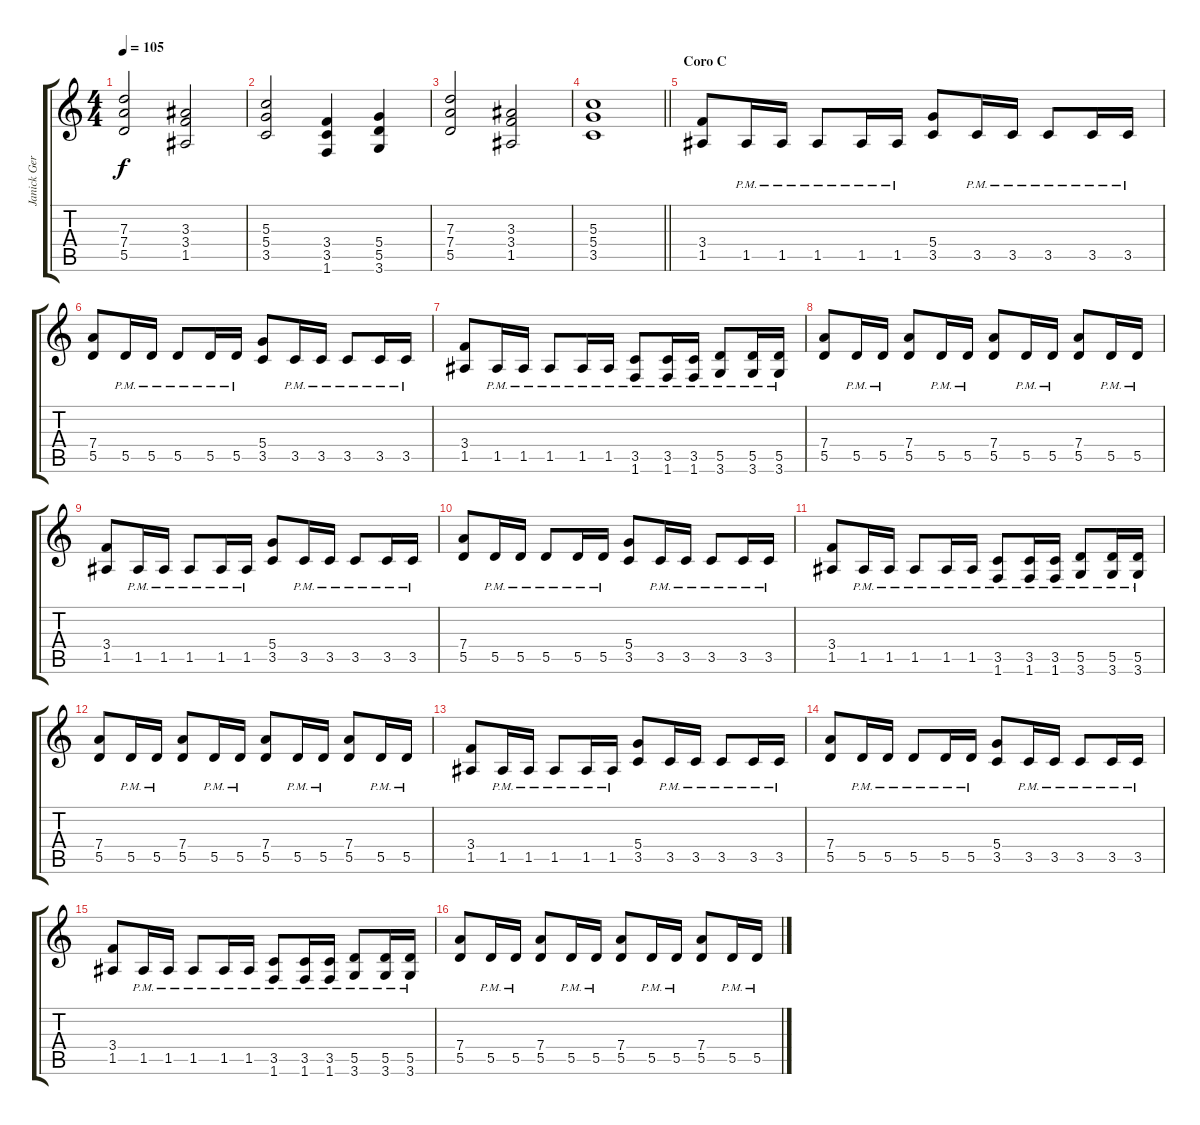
\track ("Janick Gers" "Janick Ger") {instrument distortionguitar}
\staff {score tabs}
\tuning (E4 B3 G3 D3 A2 E2) {hide}
\ts (4 4)
\tempo 105
\clef g2
\ks c
(7.3 7.4 5.5).2{dy f} (3.3 3.4 1.5).2 |
(5.3 5.4 3.5).2 (3.4 3.5 1.6).4 (5.4 5.5 3.6).4 |
(7.3 7.4 5.5).2 (3.3 3.4 1.5).2 |
\barLineRight lightlight
(5.3 5.4 3.5).1 |
\section ("" "Coro C")
(3.4 1.5).8 1.5{pm}.16 1.5{pm}.16 1.5{pm}.8 1.5{pm}.16 1.5{pm}.16 (5.4 3.5).8 3.5{pm}.16 3.5{pm}.16 3.5{pm}.8 3.5{pm}.16 3.5{pm}.16 |
(7.4 5.5).8 5.5{pm}.16 5.5{pm}.16 5.5{pm}.8 5.5{pm}.16 5.5{pm}.16 (5.4 3.5).8 3.5{pm}.16 3.5{pm}.16 3.5{pm}.8 3.5{pm}.16 3.5{pm}.16 |
(3.4 1.5).8 1.5{pm}.16 1.5{pm}.16 1.5{pm}.8 1.5{pm}.16 1.5{pm}.16 (3.5{pm} 1.6{pm}).8 (3.5{pm} 1.6{pm}).16 (3.5{pm} 1.6{pm}).16 (5.5{pm} 3.6{pm}).8 (5.5{pm} 3.6{pm}).16 (5.5{pm} 3.6{pm}).16 |
(7.4 5.5).8 5.5{pm}.16 5.5{pm}.16 (7.4 5.5).8 5.5{pm}.16 5.5{pm}.16 (7.4 5.5).8 5.5{pm}.16 5.5{pm}.16 (7.4 5.5).8 5.5{pm}.16 5.5{pm}.16 |
(3.4 1.5).8 1.5{pm}.16 1.5{pm}.16 1.5{pm}.8 1.5{pm}.16 1.5{pm}.16 (5.4 3.5).8 3.5{pm}.16 3.5{pm}.16 3.5{pm}.8 3.5{pm}.16 3.5{pm}.16 |
(7.4 5.5).8 5.5{pm}.16 5.5{pm}.16 5.5{pm}.8 5.5{pm}.16 5.5{pm}.16 (5.4 3.5).8 3.5{pm}.16 3.5{pm}.16 3.5{pm}.8 3.5{pm}.16 3.5{pm}.16 |
(3.4 1.5).8 1.5{pm}.16 1.5{pm}.16 1.5{pm}.8 1.5{pm}.16 1.5{pm}.16 (3.5{pm} 1.6{pm}).8 (3.5{pm} 1.6{pm}).16 (3.5{pm} 1.6{pm}).16 (5.5{pm} 3.6{pm}).8 (5.5{pm} 3.6{pm}).16 (5.5{pm} 3.6{pm}).16 |
(7.4 5.5).8 5.5{pm}.16 5.5{pm}.16 (7.4 5.5).8 5.5{pm}.16 5.5{pm}.16 (7.4 5.5).8 5.5{pm}.16 5.5{pm}.16 (7.4 5.5).8 5.5{pm}.16 5.5{pm}.16 |
(3.4 1.5).8 1.5{pm}.16 1.5{pm}.16 1.5{pm}.8 1.5{pm}.16 1.5{pm}.16 (5.4 3.5).8 3.5{pm}.16 3.5{pm}.16 3.5{pm}.8 3.5{pm}.16 3.5{pm}.16 |
(7.4 5.5).8 5.5{pm}.16 5.5{pm}.16 5.5{pm}.8 5.5{pm}.16 5.5{pm}.16 (5.4 3.5).8 3.5{pm}.16 3.5{pm}.16 3.5{pm}.8 3.5{pm}.16 3.5{pm}.16 |
(3.4 1.5).8 1.5{pm}.16 1.5{pm}.16 1.5{pm}.8 1.5{pm}.16 1.5{pm}.16 (3.5{pm} 1.6{pm}).8 (3.5{pm} 1.6{pm}).16 (3.5{pm} 1.6{pm}).16 (5.5{pm} 3.6{pm}).8 (5.5{pm} 3.6{pm}).16 (5.5{pm} 3.6{pm}).16 |
(7.4 5.5).8 5.5{pm}.16 5.5{pm}.16 (7.4 5.5).8 5.5{pm}.16 5.5{pm}.16 (7.4 5.5).8 5.5{pm}.16 5.5{pm}.16 (7.4 5.5).8 5.5{pm}.16 5.5{pm}.16
